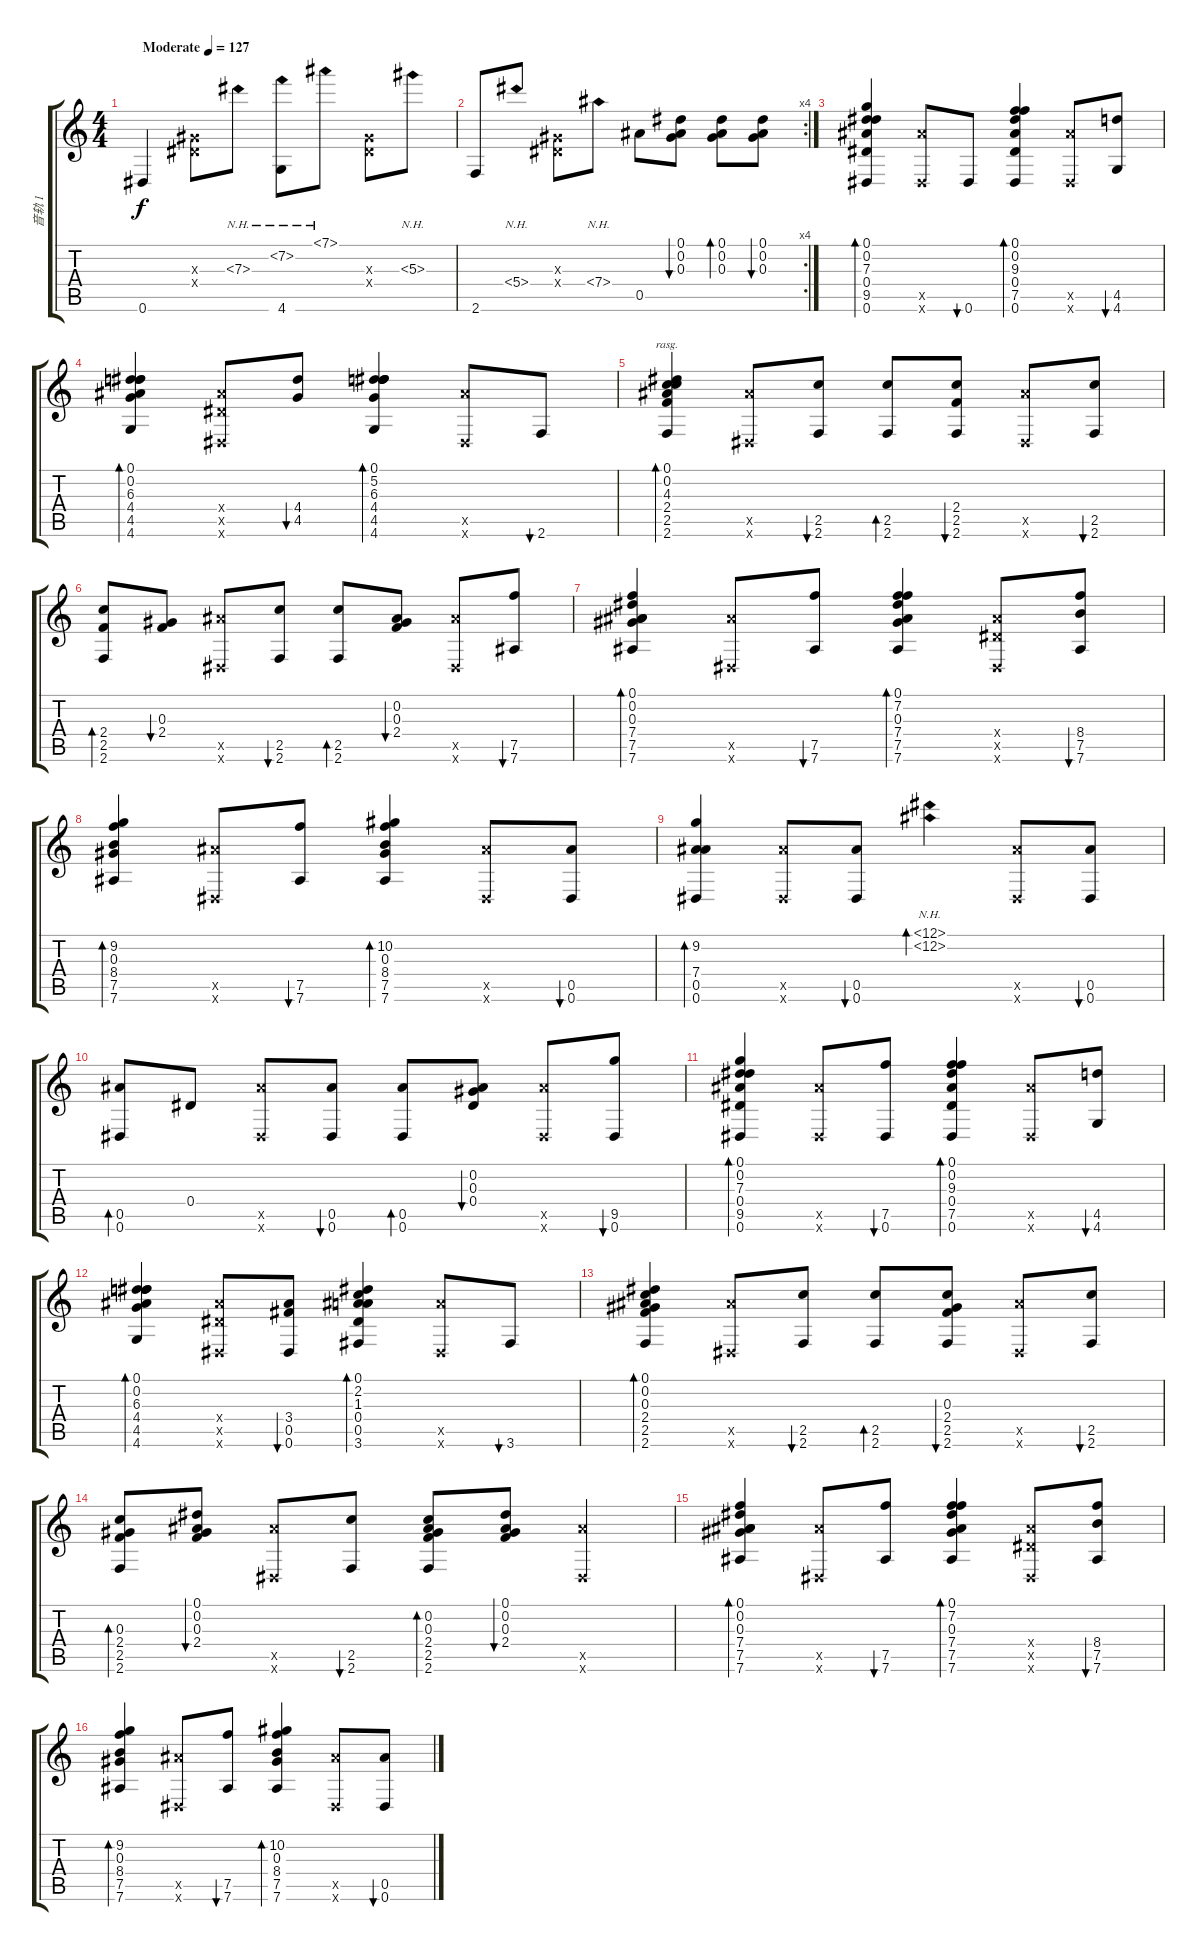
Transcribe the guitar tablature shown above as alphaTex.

\track ("音轨 1" "音轨 1") {instrument acousticguitarsteel}
\staff {score tabs}
\tuning (Eb4 Bb3 Ab3 Eb3 Bb3 Eb2) {hide}
\ts (4 4)
\tempo (127 "Moderate")
\clef g2
\ks c
0.6.4{dy f instrument acousticguitarsteel} (0.3{x} 0.4{x}).8 7.3{nh}.8 (7.2{nh} 4.6).8 7.1{nh}.8 (0.3{x} 0.4{x}).8 5.3{nh}.8 |
\rc 4
2.6.8 5.4{nh}.8 (0.3{x} 0.4{x}).8 7.4{nh}.8 0.5.8 (0.1 0.2 0.3).8{bu 60} (0.1 0.2 0.3).8{bd 60} (0.1 0.2 0.3).8{bu 60} |
(0.1 0.2 7.3 0.4 9.5 0.6).4{bd 60} (0.5{x} 0.6{x}).8 0.6.8{bu 60} (0.1 0.2 9.3 0.4 7.5 0.6).4{bd 60} (0.5{x} 0.6{x}).8 (4.5 4.6).8{bu 60} |
(0.1 0.2 6.3 4.4 4.5 4.6).4{bd 60} (0.4{x} 0.5{x} 0.6{x}).8 (4.4 4.5).8{bu 60} (0.1 5.2 6.3 4.4 4.5 4.6).4{bd 60} (0.5{x} 0.6{x}).8 2.6.8{bu 60} |
(0.1 0.2 4.3 2.4 2.5 2.6).4{bd 60 rasg ii} (0.5{x} 0.6{x}).8 (2.5 2.6).8{bu 120} (2.5 2.6).8{bd 120} (2.4 2.5 2.6).8{bu 120} (0.5{x} 0.6{x}).8 (2.5 2.6).8{bu 120} |
(2.4 2.5 2.6).8{bd 120} (0.3 2.4).8{bu 120} (0.5{x} 0.6{x}).8 (2.5 2.6).8{bu 120} (2.5 2.6).8{bd 120} (0.2 0.3 2.4).8{bu 120} (0.5{x} 0.6{x}).8 (7.5 7.6).8{bu 120} |
(0.1 0.2 0.3 7.4 7.5 7.6).4{bd 120} (0.5{x} 0.6{x}).8 (7.5 7.6).8{bu 120} (0.1 7.2 0.3 7.4 7.5 7.6).4{bd 120} (0.4{x} 0.5{x} 0.6{x}).8 (8.4 7.5 7.6).8{bu 120} |
(9.2 0.3 8.4 7.5 7.6).4{bd 120} (0.5{x} 0.6{x}).8 (7.5 7.6).8{bu 120} (10.2 0.3 8.4 7.5 7.6).4{bd 120} (0.5{x} 0.6{x}).8 (0.5 0.6).8{bu 120} |
(9.2 7.4 0.5 0.6).4{bd 120} (0.5{x} 0.6{x}).8 (0.5 0.6).8{bu 120} (12.1{nh} 12.2{nh}).4{bd 120} (0.5{x} 0.6{x}).8 (0.5 0.6).8{bu 120} |
(0.5 0.6).8{bd 120} 0.4.8 (0.5{x} 0.6{x}).8 (0.5 0.6).8{bu 120} (0.5 0.6).8{bd 120} (0.2 0.3 0.4).8{bu 120} (0.5{x} 0.6{x}).8 (9.5 0.6).8{bu 120} |
(0.1 0.2 7.3 0.4 9.5 0.6).4{bd 120} (0.5{x} 0.6{x}).8 (7.5 0.6).8{bu 120} (0.1 0.2 9.3 0.4 7.5 0.6).4{bd 120} (0.5{x} 0.6{x}).8 (4.5 4.6).8{bu 120} |
(0.1 0.2 6.3 4.4 4.5 4.6).4{bd 60} (0.4{x} 0.5{x} 0.6{x}).8 (3.4 0.5 0.6).8{bu 60} (0.1 2.2 1.3 0.4 0.5 3.6).4{bd 60} (0.5{x} 0.6{x}).8 3.6.8{bu 60} |
(0.1 0.2 0.3 2.4 2.5 2.6).4{bd 60} (0.5{x} 0.6{x}).8 (2.5 2.6).8{bu 60} (2.5 2.6).8{bd 60} (0.3 2.4 2.5 2.6).8{bu 60} (0.5{x} 0.6{x}).8 (2.5 2.6).8{bu 60} |
(0.3 2.4 2.5 2.6).8{bd 60} (0.1 0.2 0.3 2.4).8{bu 60} (0.5{x} 0.6{x}).8 (2.5 2.6).8{bu 60} (0.2 0.3 2.4 2.5 2.6).8{bd 60} (0.1 0.2 0.3 2.4).8{bu 60} (0.5{x} 0.6{x}).4 |
(0.1 0.2 0.3 7.4 7.5 7.6).4{bd 60} (0.5{x} 0.6{x}).8 (7.5 7.6).8{bu 60} (0.1 7.2 0.3 7.4 7.5 7.6).4{bd 60} (0.4{x} 0.5{x} 0.6{x}).8 (8.4 7.5 7.6).8{bu 60} |
(9.2 0.3 8.4 7.5 7.6).4{bd 60} (0.5{x} 0.6{x}).8 (7.5 7.6).8{bu 60} (10.2 0.3 8.4 7.5 7.6).4{bd 60} (0.5{x} 0.6{x}).8 (0.5 0.6).8{bu 60}
